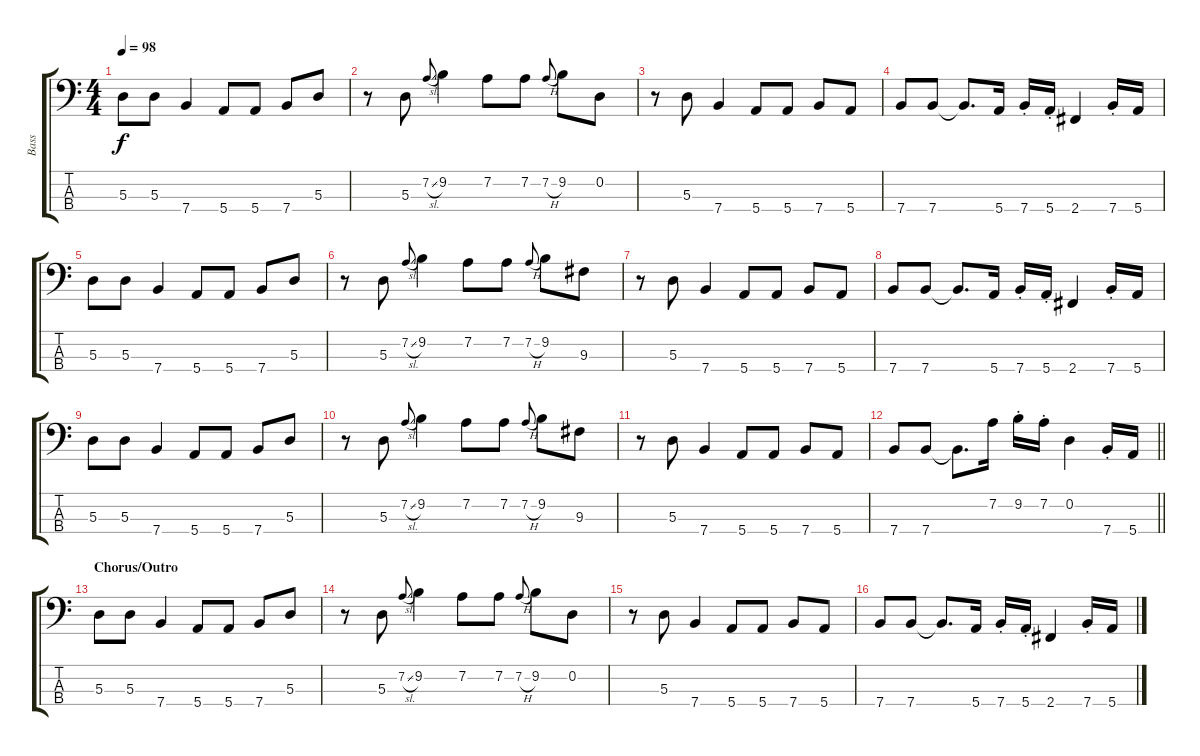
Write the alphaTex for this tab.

\track ("Bass" "Bass") {instrument electricbassfinger}
\staff {score tabs}
\tuning (G2 D2 A1 E1) {hide}
\ts (4 4)
\tempo 98
\clef f4
\ks c
5.3.8{dy f} 5.3.8 7.4.4 5.4.8 5.4.8 7.4.8 5.3.8 |
r.8 5.3.8 7.2{sl}.8{gr onbeat} 9.2.4 7.2.8 7.2.8 7.2{h}.8{gr onbeat} 9.2.8 0.2.8 |
r.8 5.3.8 7.4.4 5.4.8 5.4.8 7.4.8 5.4.8 |
7.4.8 7.4.8 7.4{t}.8{d} 5.4.16 7.4{st}.16 5.4{st}.16 2.4.4 7.4{st}.16 5.4.16 |
5.3.8 5.3.8 7.4.4 5.4.8 5.4.8 7.4.8 5.3.8 |
r.8 5.3.8 7.2{sl}.8{gr onbeat} 9.2.4 7.2.8 7.2.8 7.2{h}.8{gr onbeat} 9.2.8 9.3.8 |
r.8 5.3.8 7.4.4 5.4.8 5.4.8 7.4.8 5.4.8 |
7.4.8 7.4.8 7.4{t}.8{d} 5.4.16 7.4{st}.16 5.4{st}.16 2.4.4 7.4{st}.16 5.4.16 |
5.3.8 5.3.8 7.4.4 5.4.8 5.4.8 7.4.8 5.3.8 |
r.8 5.3.8 7.2{sl}.8{gr onbeat} 9.2.4 7.2.8 7.2.8 7.2{h}.8{gr onbeat} 9.2.8 9.3.8 |
r.8 5.3.8 7.4.4 5.4.8 5.4.8 7.4.8 5.4.8 |
\barLineRight lightlight
7.4.8 7.4.8 7.4{t}.8{d} 7.2.16 9.2{st}.16 7.2{st}.16 0.2.4 7.4{st}.16 5.4.16 |
\section ("" "Chorus/Outro")
5.3.8 5.3.8 7.4.4 5.4.8 5.4.8 7.4.8 5.3.8 |
r.8 5.3.8 7.2{sl}.8{gr onbeat} 9.2.4 7.2.8 7.2.8 7.2{h}.8{gr onbeat} 9.2.8 0.2.8 |
r.8 5.3.8 7.4.4 5.4.8 5.4.8 7.4.8 5.4.8 |
7.4.8 7.4.8 7.4{t}.8{d} 5.4.16 7.4{st}.16 5.4{st}.16 2.4.4 7.4{st}.16 5.4.16
